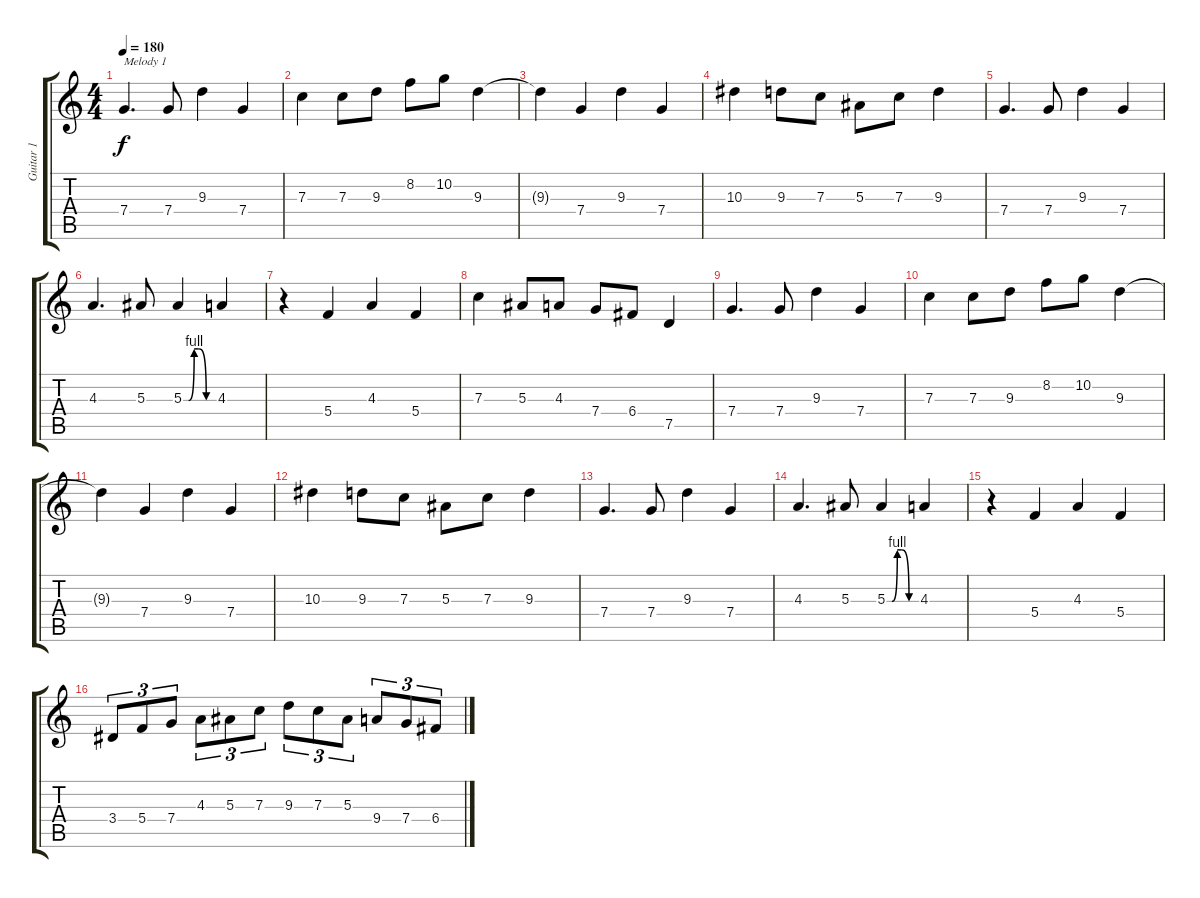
\track ("Guitar 1" "Guitar 1") {instrument acousticguitarnylon}
\staff {score tabs}
\tuning (D4 A3 F3 C3 G2 D2) {hide}
\ts (4 4)
\tempo 180
\clef g2
\ks c
7.4.4{d txt "Melody 1" dy f} 7.4.8 9.3.4 7.4.4 |
7.3.4 7.3.8 9.3.8 8.2.8 10.2.8 9.3.4 |
9.3{t}.4 7.4.4 9.3.4 7.4.4 |
10.3.4 9.3.8 7.3.8 5.3.8 7.3.8 9.3.4 |
7.4.4{d} 7.4.8 9.3.4 7.4.4 |
4.3.4{d} 5.3.8 5.3{be (custom 0 0 10 0 21 4 30 4 45 0 60 0)}.4 4.3.4 |
r.4 5.4.4 4.3.4 5.4.4 |
7.3.4 5.3.8 4.3.8 7.4.8 6.4.8 7.5.4 |
7.4.4{d} 7.4.8 9.3.4 7.4.4 |
7.3.4 7.3.8 9.3.8 8.2.8 10.2.8 9.3.4 |
9.3{t}.4 7.4.4 9.3.4 7.4.4 |
10.3.4 9.3.8 7.3.8 5.3.8 7.3.8 9.3.4 |
7.4.4{d} 7.4.8 9.3.4 7.4.4 |
4.3.4{d} 5.3.8 5.3{be (custom 0 0 10 0 21 4 30 4 45 0 60 0)}.4 4.3.4 |
r.4 5.4.4 4.3.4 5.4.4 |
3.4.8{tu (3 2)} 5.4.8{tu (3 2)} 7.4.8{tu (3 2)} 4.3.8{tu (3 2)} 5.3.8{tu (3 2)} 7.3.8{tu (3 2)} 9.3.8{tu (3 2)} 7.3.8{tu (3 2)} 5.3.8{tu (3 2)} 9.4.8{tu (3 2)} 7.4.8{tu (3 2)} 6.4.8{tu (3 2)}
